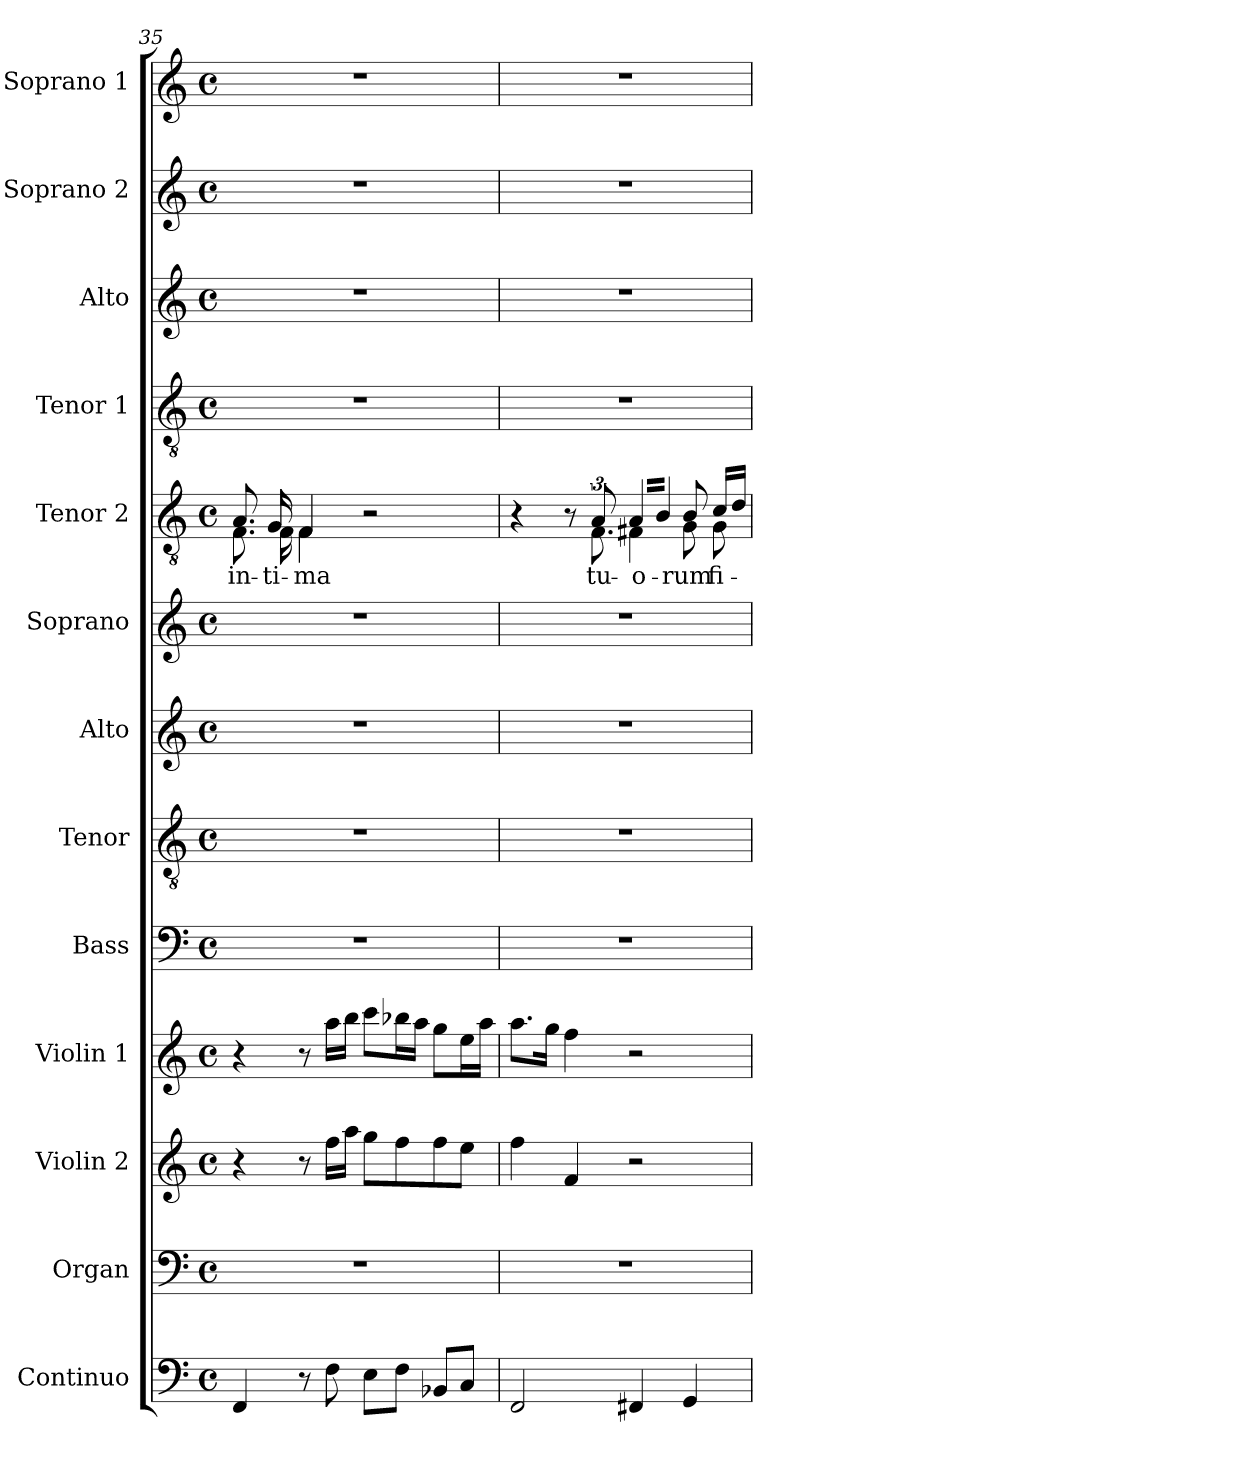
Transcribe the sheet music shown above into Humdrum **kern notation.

**kern	**kern	**kern	**kern	**kern	**kern	**kern	**kern	**kern	**text	**kern	**kern	**kern	**kern
*part13	*part12	*part11	*part10	*part9	*part8	*part7	*part6	*part5	*part5	*part4	*part3	*part2	*part1
*staff13	*staff12	*staff11	*staff10	*staff9	*staff8	*staff7	*staff6	*staff5	*staff5	*staff4	*staff3	*staff2	*staff1
*I"Continuo	*I"Organ	*I"Violin 2	*I"Violin 1	*I"Bass	*I"Tenor	*I"Alto	*I"Soprano	*I"Tenor 2	*	*I"Tenor 1	*I"Alto	*I"Soprano 2	*I"Soprano 1
*I'Cont.	*I'Org.	*I'Vln. 2	*I'Vln. 1	*I'B.	*I'T.	*I'A.	*I'S.	*I'T2.	*	*I'T1.	*I'A.	*I'S2.	*I'S1.
*clefF4	*clefF4	*clefG2	*clefG2	*clefF4	*clefGv2	*clefG2	*clefG2	*clefGv2	*	*clefGv2	*clefG2	*clefG2	*clefG2
*	*	*	*	*	*ITrd7c12	*	*	*ITrd7c12	*	*ITrd7c12	*	*	*
*k[]	*k[]	*k[]	*k[]	*k[]	*k[]	*k[]	*k[]	*k[]	*	*k[]	*k[]	*k[]	*k[]
*C:	*C:	*C:	*C:	*C:	*C:	*C:	*C:	*C:	*	*C:	*C:	*C:	*C:
*M4/4	*M4/4	*M4/4	*M4/4	*M4/4	*M4/4	*M4/4	*M4/4	*M4/4	*	*M4/4	*M4/4	*M4/4	*M4/4
*met(c)	*met(c)	*met(c)	*met(c)	*met(c)	*met(c)	*met(c)	*met(c)	*met(c)	*	*met(c)	*met(c)	*met(c)	*met(c)
=35	=35	=35	=35	=35	=35	=35	=35	=35	=35	=35	=35	=35	=35
!	!	!	!	!	!	!	!	!	!LO:LY:b:color=#000000	!	!	!	!
*	*	*	*	*	*	*	*	*^	*	*	*	*	*
4FFi/	1r	4r	4r	1r	1r	1r	1r	8.AAi/	8.FFi\	in-	1r	1r	1r	1r
!	!	!	!	!	!	!	!	!	!	!LO:LY:b:color=#000000	!	!	!	!
.	.	.	.	.	.	.	.	16GGi/	16FFi\	-ti-	.	.	.	.
!	!	!	!	!	!	!	!	!	!	!LO:LY:b:color=#000000	!	!	!	!
8r	.	8r	8r	.	.	.	.	4FFi/	4FFi\	-ma	.	.	.	.
8Fi\	.	16ffi\LL	16aai\LL	.	.	.	.	.	.	.	.	.	.	.
.	.	16aai\JJ	16bbi\JJ	.	.	.	.	.	.	.	.	.	.	.
8Ei\L	.	8ggi\L	8ccci\L	.	.	.	.	2r	2ryy	.	.	.	.	.
8Fi\J	.	8ffi\	16bb-Xi\L	.	.	.	.	.	.	.	.	.	.	.
.	.	.	16aai\JJ	.	.	.	.	.	.	.	.	.	.	.
8BB-Xi/L	.	8ffi\	8ggi\L	.	.	.	.	.	.	.	.	.	.	.
8Ci/J	.	8eei\J	16eei\L	.	.	.	.	.	.	.	.	.	.	.
.	.	.	16aai\JJ	.	.	.	.	.	.	.	.	.	.	.
!!LO:LB:g=z
=36	=36	=36	=36	=36	=36	=36	=36	=36	=36	=36	=36	=36	=36	=36
2FFi/	1r	4ffi\	8.aai\L	1r	1r	1r	1r	4r	4ryy	.	1r	1r	1r	1r
.	.	.	16ggi\Jk	.	.	.	.	.	.	.	.	.	.	.
.	.	4fi/	4ffi\	.	.	.	.	8r	8ryy	.	.	.	.	.
!	!	!	!	!	!	!	!	!	!	!LO:LY:b:color=#000000	!	!	!	!
.	.	.	.	.	.	.	.	8AAi/	12.FFi\	tu-	.	.	.	.
!	!	!	!	!	!	!	!	!	!	!LO:LY:b:color=#000000	!	!	!	!
*	*	*	*	*	*	*	*	*tremolo	*	*	*	*	*	*
4FF#Xi/	.	2r	2r	.	.	.	.	16AAi/LL	4FF#Xi\	-o-	.	.	.	.
.	.	.	.	.	.	.	.	16BBi/	.	.	.	.	.	.
.	.	.	.	.	.	.	.	16AAi/	.	.	.	.	.	.
.	.	.	.	.	.	.	.	16BBi/JJ	.	.	.	.	.	.
*	*	*	*	*	*	*	*	*Xtremolo	*	*	*	*	*	*
!	!	!	!	!	!	!	!	!	!	!LO:LY:b:color=#000000	!	!	!	!
4GGi/	.	.	.	.	.	.	.	8BBi/	8GGi\	-rum	.	.	.	.
!	!	!	!	!	!	!	!	!	!	!LO:LY:b:color=#000000	!	!	!	!
.	.	.	.	.	.	.	.	16Ci/LL	8GGi\	fi-	.	.	.	.
.	.	.	.	.	.	.	.	16Di/JJ	.	.	.	.	.	.
*	*	*	*	*	*	*	*	*v	*v	*	*	*	*	*
=	=	=	=	=	=	=	=	=	=	=	=	=	=
*-	*-	*-	*-	*-	*-	*-	*-	*-	*-	*-	*-	*-	*-
